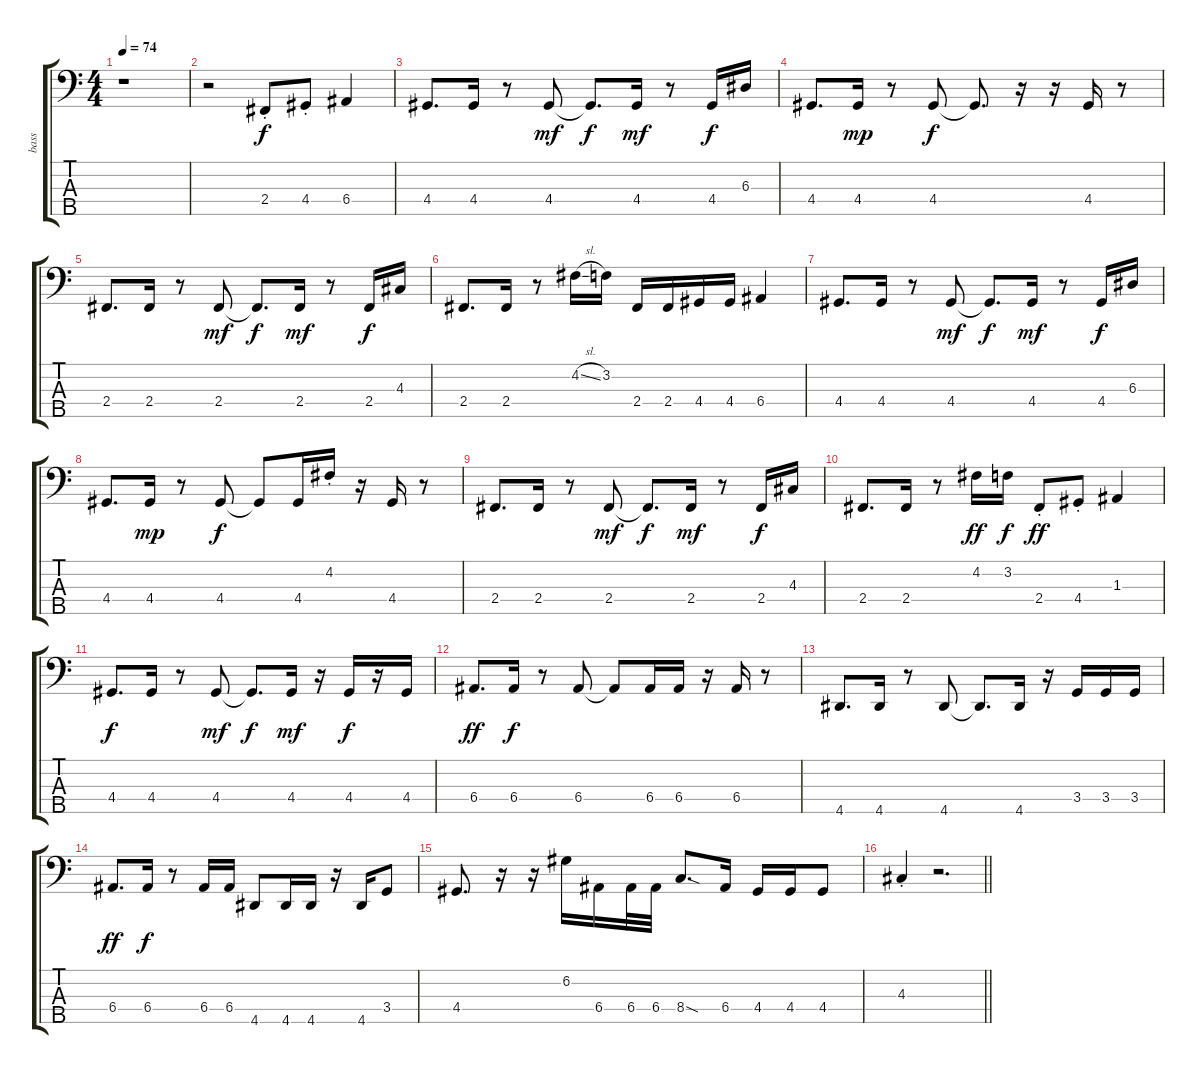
\track ("bass" "bass") {instrument electricbassfinger}
\staff {score tabs}
\tuning (G2 D2 A1 E1 B0) {hide}
\ts (4 4)
\tempo 74
\clef f4
\ks c
r.1{dy f} |
r.2 2.4{st}.8 4.4{st}.8 6.4.4 |
4.4.8{d} 4.4.16 r.8 4.4.8{dy mf} 4.4{t}.8{d dy f} 4.4.16{dy mf} r.8 4.4.16{dy f} 6.3.16 |
4.4.8{d} 4.4.16{dy mp} r.8 4.4.8{dy f} 4.4{t}.8{d} r.16 r.16 4.4.16 r.8 |
2.4.8{d} 2.4.16 r.8 2.4.8{dy mf} 2.4{t}.8{d dy f} 2.4.16{dy mf} r.8 2.4.16{dy f} 4.3.16 |
2.4.8{d} 2.4.16 r.8 4.2{sl}.16 3.2.16 2.4.16 2.4.16 4.4.16 4.4.16 6.4.4 |
4.4.8{d} 4.4.16 r.8 4.4.8{dy mf} 4.4{t}.8{d dy f} 4.4.16{dy mf} r.8 4.4.16{dy f} 6.3.16 |
4.4.8{d} 4.4.16{dy mp} r.8 4.4.8{dy f} 4.4{t}.8 4.4.16 4.2{st}.16 r.16 4.4.16 r.8 |
2.4.8{d} 2.4.16 r.8 2.4.8{dy mf} 2.4{t}.8{d dy f} 2.4.16{dy mf} r.8 2.4.16{dy f} 4.3.16 |
2.4.8{d} 2.4.16 r.8 4.2.16{dy ff} 3.2.16{dy f} 2.4{st}.8{dy ff} 4.4{st}.8 1.3.4 |
4.4.8{d dy f} 4.4.16 r.8 4.4.8{dy mf} 4.4{t}.8{d dy f} 4.4.16{dy mf} r.16 4.4.16{dy f} r.16 4.4.16 |
6.4.8{d dy ff} 6.4.16{dy f} r.8 6.4.8 6.4{t}.8 6.4.16 6.4.16 r.16 6.4.16 r.8 |
4.5.8{d} 4.5.16 r.8 4.5.8 4.5{t}.8{d} 4.5.16 r.16 3.4.16 3.4.16 3.4.16 |
6.4.8{d dy ff} 6.4.16{dy f} r.8 6.4.16 6.4.16 4.5.8 4.5.16 4.5.16 r.16 4.5.16 3.4.8 |
4.4.8{d} r.16 r.16 6.2.16 6.4.16 6.4.32 6.4.32 8.4{sod}.8{d} 6.4.16 4.4.16 4.4.16 4.4.8 |
\barLineRight lightlight
4.3{st}.4 r.2{d}
